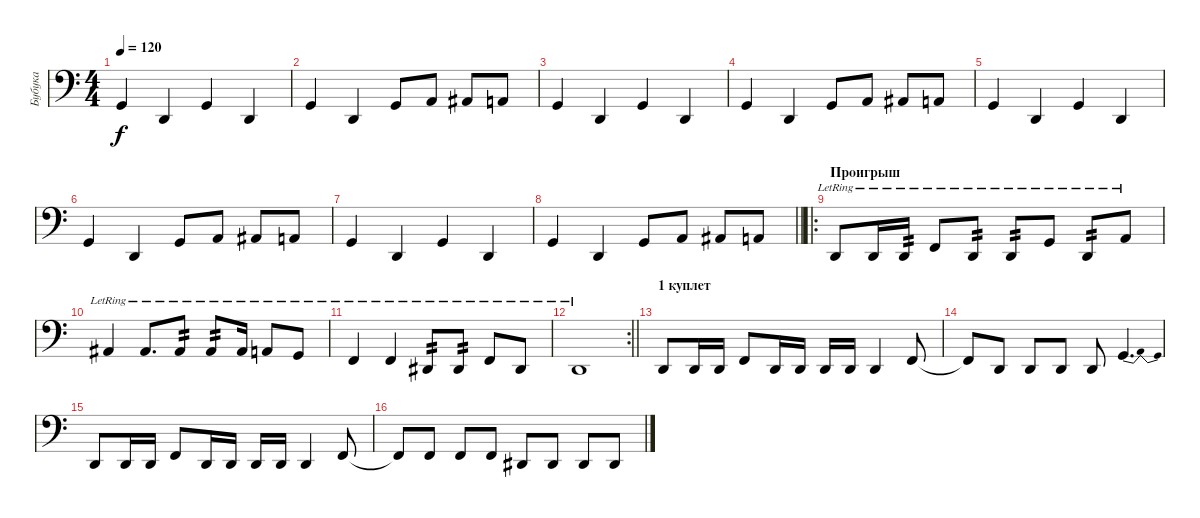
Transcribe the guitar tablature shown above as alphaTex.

\track ("Бубука " "Бубука ") {instrument electricbasspick}
\staff {score}
\tuning (G2 D2 A1 D1) {hide}
\ts (4 4)
\tempo 120
\clef f4
\ks c
5.4.4{dy f} 0.4.4 5.4.4 0.4.4 |
5.4.4 0.4.4 5.4.8 7.4.8 8.4.8 7.4.8 |
5.4.4 0.4.4 5.4.4 0.4.4 |
5.4.4 0.4.4 5.4.8 7.4.8 8.4.8 7.4.8 |
5.4.4 0.4.4 5.4.4 0.4.4 |
5.4.4 0.4.4 5.4.8 7.4.8 8.4.8 7.4.8 |
5.4.4 0.4.4 5.4.4 0.4.4 |
\barLineRight lightlight
5.4.4 0.4.4 5.4.8 7.4.8 8.4.8 7.4.8 |
\ro
\section ("" "Проигрыш")
0.4{lr}.8 0.4{lr}.16 0.4{lr}.16{tp 2} 3.4{lr}.8 0.4{lr}.8{tp 2} 0.4{lr}.8{tp 2} 5.4{lr}.8 0.4{lr}.8{tp 2} 7.4{lr}.8 |
8.4{lr}.4 8.4{lr}.8{d} 8.4{lr}.8{tp 2} 8.4{lr}.8{tp 2} 8.4{lr}.16 7.4{lr}.8 5.4{lr}.8 |
3.4{lr}.4 3.4{lr}.4 1.4{lr}.8{tp 2} 1.4{lr}.8{tp 2} 3.4{lr}.8 1.4{lr}.8 |
\rc 2
\barLineRight lightlight
0.4{be (custom 0 0 2 4 20 4 30 0 60 0) lr}.1 |
\section ("" "1 куплет")
0.4.8 0.4.16 0.4.16 3.4.8 0.4.16 0.4.16 0.4.16 0.4.16 0.4.4 3.4.8 |
3.4{t}.8 0.4.8 0.4.8 0.4.8 0.4.8 5.4{be (bendrelease 0 0 30 4 30 4 60 0)}.4{d} |
0.4.8 0.4.16 0.4.16 3.4.8 0.4.16 0.4.16 0.4.16 0.4.16 0.4.4 3.4.8 |
3.4{t}.8 3.4.8 3.4.8 3.4.8 1.4.8 1.4.8 1.4.8 1.4.8
